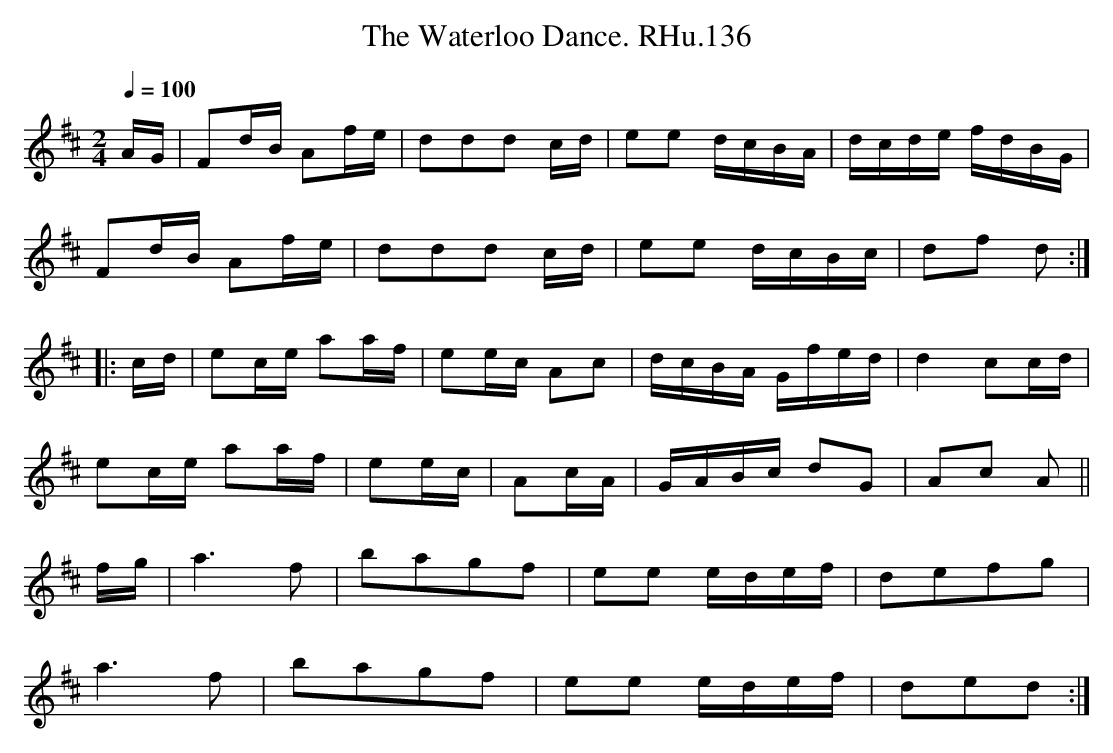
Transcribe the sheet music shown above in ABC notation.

X:1
T:Waterloo Dance. RHu.136, The
M:2/4
L:1/8
Q:1/4=100
K:D
A/G/|Fd/B/ Af/e/|ddd c/d/|ee d/c/B/A/|d/c/d/e/ f/d/B/G/|
Fd/B/ Af/e/|ddd c/d/|ee d/c/B/c/|df d:|
|:c/d/|ec/e/ aa/f/|ee/c/ Ac|d/c/B/A/ G/f/e/d/|d2cc/d/|
ec/e/ aa/f/|ee/c/|Ac/A/|G/A/B/c/ dG|Ac A||
f/g/|a3f|bagf|ee e/d/e/f/|defg|
a3f|bagf|ee e/d/e/f/|ded:|
